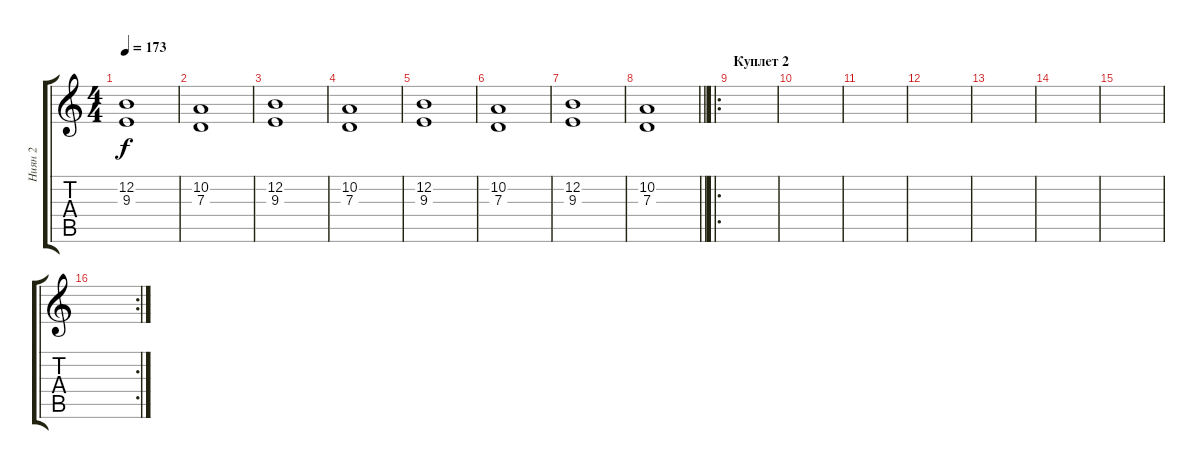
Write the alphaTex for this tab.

\track ("Ниян 2" "Ниян 2") {instrument stringensemble2}
\staff {score tabs}
\tuning (E4 B3 G3 D3 A2 E2) {hide}
\ts (4 4)
\tempo 173
\clef g2
\ks c
(12.2 9.3).1{dy f} |
(10.2 7.3).1 |
(12.2 9.3).1 |
(10.2 7.3).1 |
(12.2 9.3).1 |
(10.2 7.3).1 |
(12.2 9.3).1 |
\barLineRight lightlight
(10.2 7.3).1 |
\ro
\section ("" "Куплет 2")
|
|
|
|
|
|
|
\rc 2
